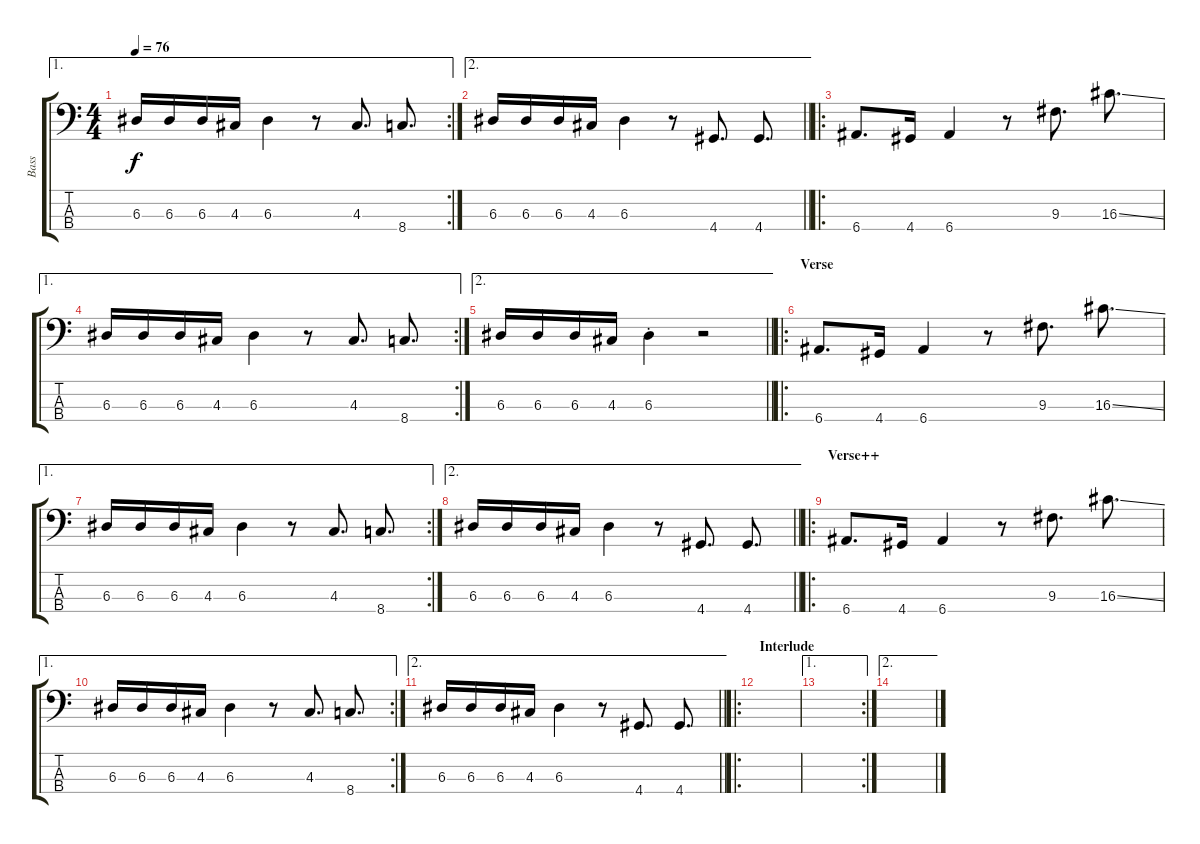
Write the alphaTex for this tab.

\track ("Bass" "Bass") {instrument electricbassfinger}
\staff {score tabs}
\tuning (G2 D2 A1 E1) {hide}
\ae 1
\rc 2
\ts (4 4)
\tempo 76
\clef f4
\ks c
6.3.16{dy f} 6.3.16 6.3.16 4.3.16 6.3.4 r.8 4.3.8{d} 8.4.8{d} |
\ae 2
\barLineRight lightlight
6.3.16 6.3.16 6.3.16 4.3.16 6.3.4 r.8 4.4.8{d} 4.4.8{d} |
\ro
6.4.8{d} 4.4.16 6.4.4 r.8 9.3.8{d} 16.3{ss}.8{d} |
\ae 1
\rc 2
6.3.16 6.3.16 6.3.16 4.3.16 6.3.4 r.8 4.3.8{d} 8.4.8{d} |
\ae 2
\barLineRight lightlight
6.3.16 6.3.16 6.3.16 4.3.16 6.3{st}.4 r.2 |
\ro
\section ("" "Verse")
6.4.8{d} 4.4.16 6.4.4 r.8 9.3.8{d} 16.3{ss}.8{d} |
\ae 1
\rc 2
6.3.16 6.3.16 6.3.16 4.3.16 6.3.4 r.8 4.3.8{d} 8.4.8{d} |
\ae 2
\barLineRight lightlight
6.3.16 6.3.16 6.3.16 4.3.16 6.3.4 r.8 4.4.8{d} 4.4.8{d} |
\ro
\section ("" "Verse++")
6.4.8{d} 4.4.16 6.4.4 r.8 9.3.8{d} 16.3{ss}.8{d} |
\ae 1
\rc 2
6.3.16 6.3.16 6.3.16 4.3.16 6.3.4 r.8 4.3.8{d} 8.4.8{d} |
\ae 2
\barLineRight lightlight
6.3.16 6.3.16 6.3.16 4.3.16 6.3.4 r.8 4.4.8{d} 4.4.8{d} |
\ro
\section ("" "Interlude")
|
\ae 1
\rc 2
|
\ae 2
